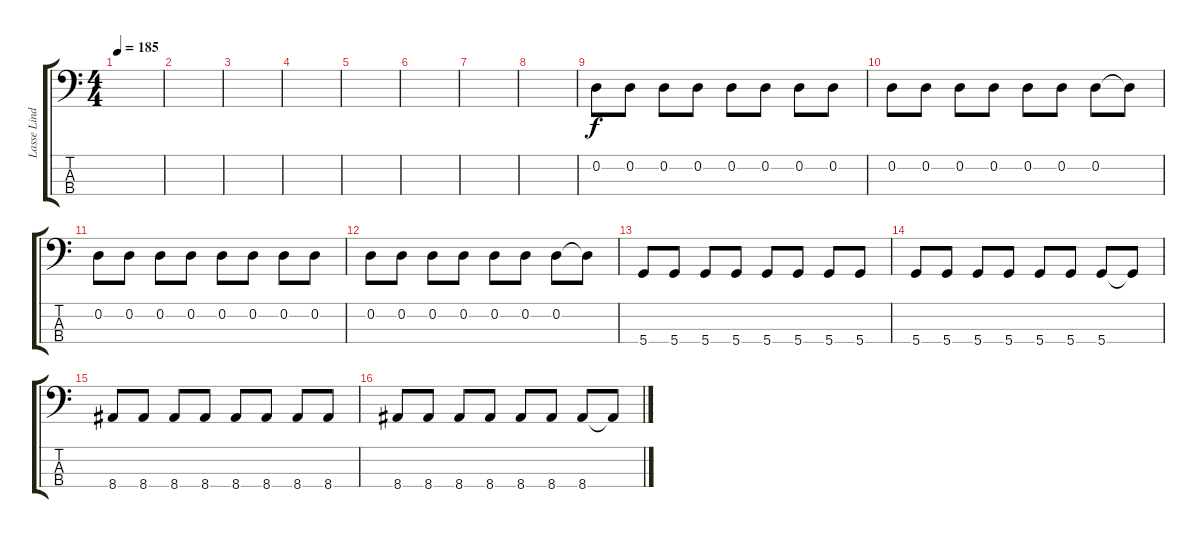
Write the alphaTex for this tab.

\track ("Lasse Lindfors" "Lasse Lind") {instrument electricbassfinger}
\staff {score tabs}
\tuning (G2 D2 A1 D1) {hide}
\ts (4 4)
\tempo 185
\clef f4
\ks c
|
|
|
|
|
|
|
|
0.2.8 0.2.8 0.2.8 0.2.8 0.2.8 0.2.8 0.2.8 0.2.8 |
0.2.8 0.2.8 0.2.8 0.2.8 0.2.8 0.2.8 0.2.8 0.2{t}.8 |
0.2.8 0.2.8 0.2.8 0.2.8 0.2.8 0.2.8 0.2.8 0.2.8 |
0.2.8 0.2.8 0.2.8 0.2.8 0.2.8 0.2.8 0.2.8 0.2{t}.8 |
5.4.8 5.4.8 5.4.8 5.4.8 5.4.8 5.4.8 5.4.8 5.4.8 |
5.4.8 5.4.8 5.4.8 5.4.8 5.4.8 5.4.8 5.4.8 5.4{t}.8 |
8.4.8 8.4.8 8.4.8 8.4.8 8.4.8 8.4.8 8.4.8 8.4.8 |
8.4.8 8.4.8 8.4.8 8.4.8 8.4.8 8.4.8 8.4.8 8.4{t}.8
